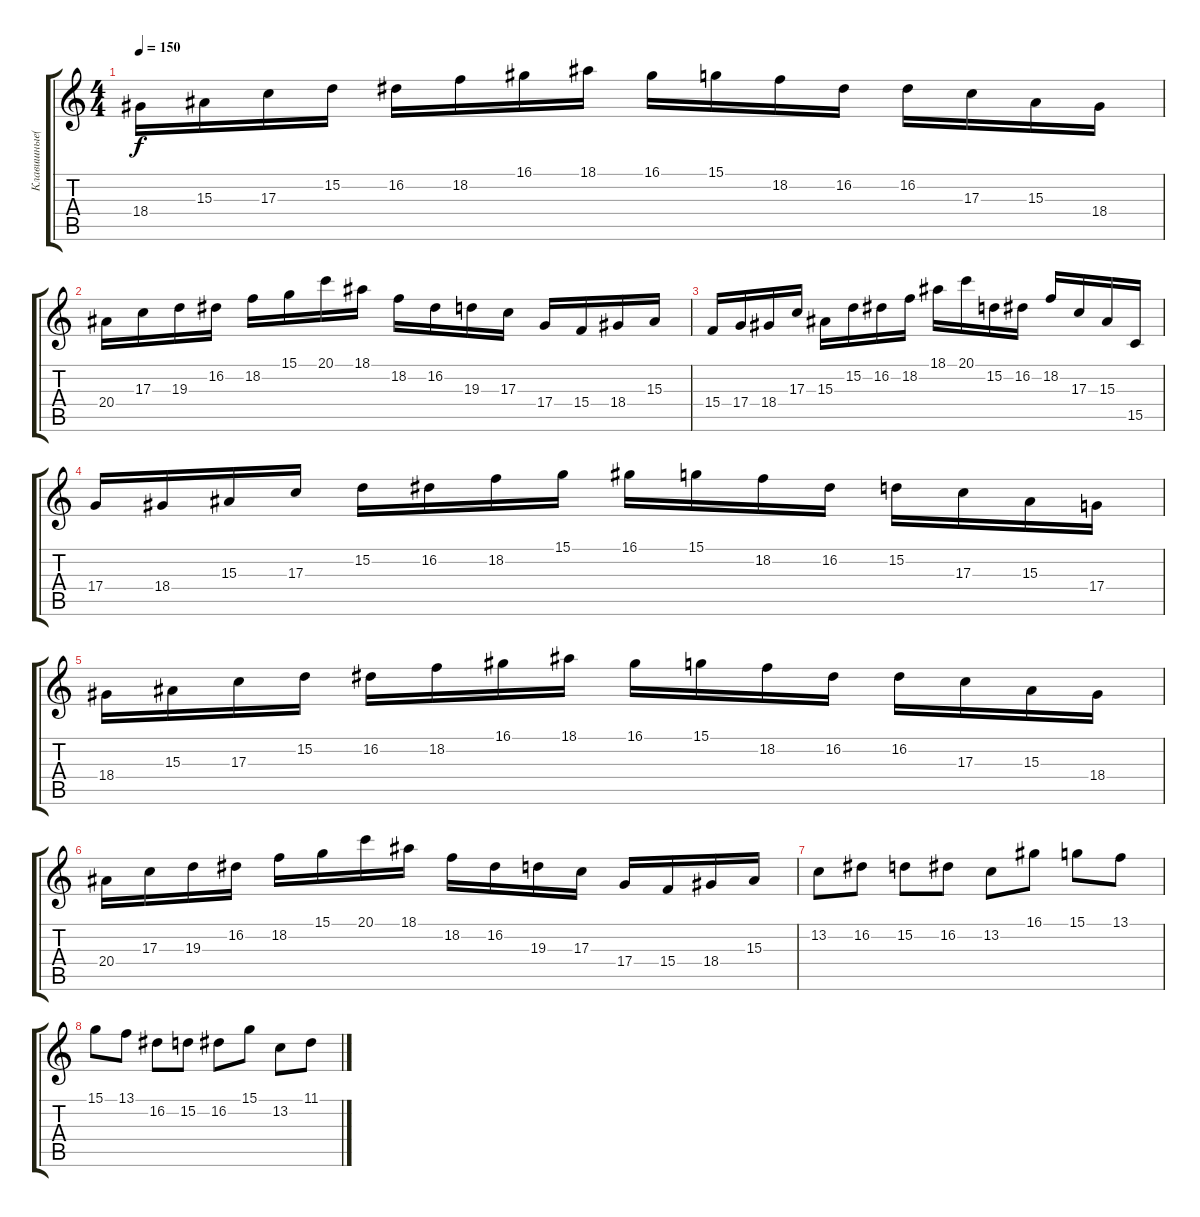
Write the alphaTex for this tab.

\track ("Клавишные(Влад)" "Клавишные(") {instrument harpsichord}
\staff {score tabs}
\tuning (E4 B3 G3 D3 A2 E2) {hide}
\ts (4 4)
\tempo 150
\clef g2
\ks c
18.4.16{dy f} 15.3.16 17.3.16 15.2.16 16.2.16 18.2.16 16.1.16 18.1.16 16.1.16 15.1.16 18.2.16 16.2.16 16.2.16 17.3.16 15.3.16 18.4.16 |
20.4.16 17.3.16 19.3.16 16.2.16 18.2.16 15.1.16 20.1.16 18.1.16 18.2.16 16.2.16 19.3.16 17.3.16 17.4.16 15.4.16 18.4.16 15.3.16 |
15.4.16 17.4.16 18.4.16 17.3.16 15.3.16 15.2.16 16.2.16 18.2.16 18.1.16 20.1.16 15.2.16 16.2.16 18.2.16 17.3.16 15.3.16 15.5.16 |
17.4.16 18.4.16 15.3.16 17.3.16 15.2.16 16.2.16 18.2.16 15.1.16 16.1.16 15.1.16 18.2.16 16.2.16 15.2.16 17.3.16 15.3.16 17.4.16 |
18.4.16 15.3.16 17.3.16 15.2.16 16.2.16 18.2.16 16.1.16 18.1.16 16.1.16 15.1.16 18.2.16 16.2.16 16.2.16 17.3.16 15.3.16 18.4.16 |
20.4.16 17.3.16 19.3.16 16.2.16 18.2.16 15.1.16 20.1.16 18.1.16 18.2.16 16.2.16 19.3.16 17.3.16 17.4.16 15.4.16 18.4.16 15.3.16 |
13.2.8 16.2.8 15.2.8 16.2.8 13.2.8 16.1.8 15.1.8 13.1.8 |
15.1.8 13.1.8 16.2.8 15.2.8 16.2.8 15.1.8 13.2.8 11.1.8
